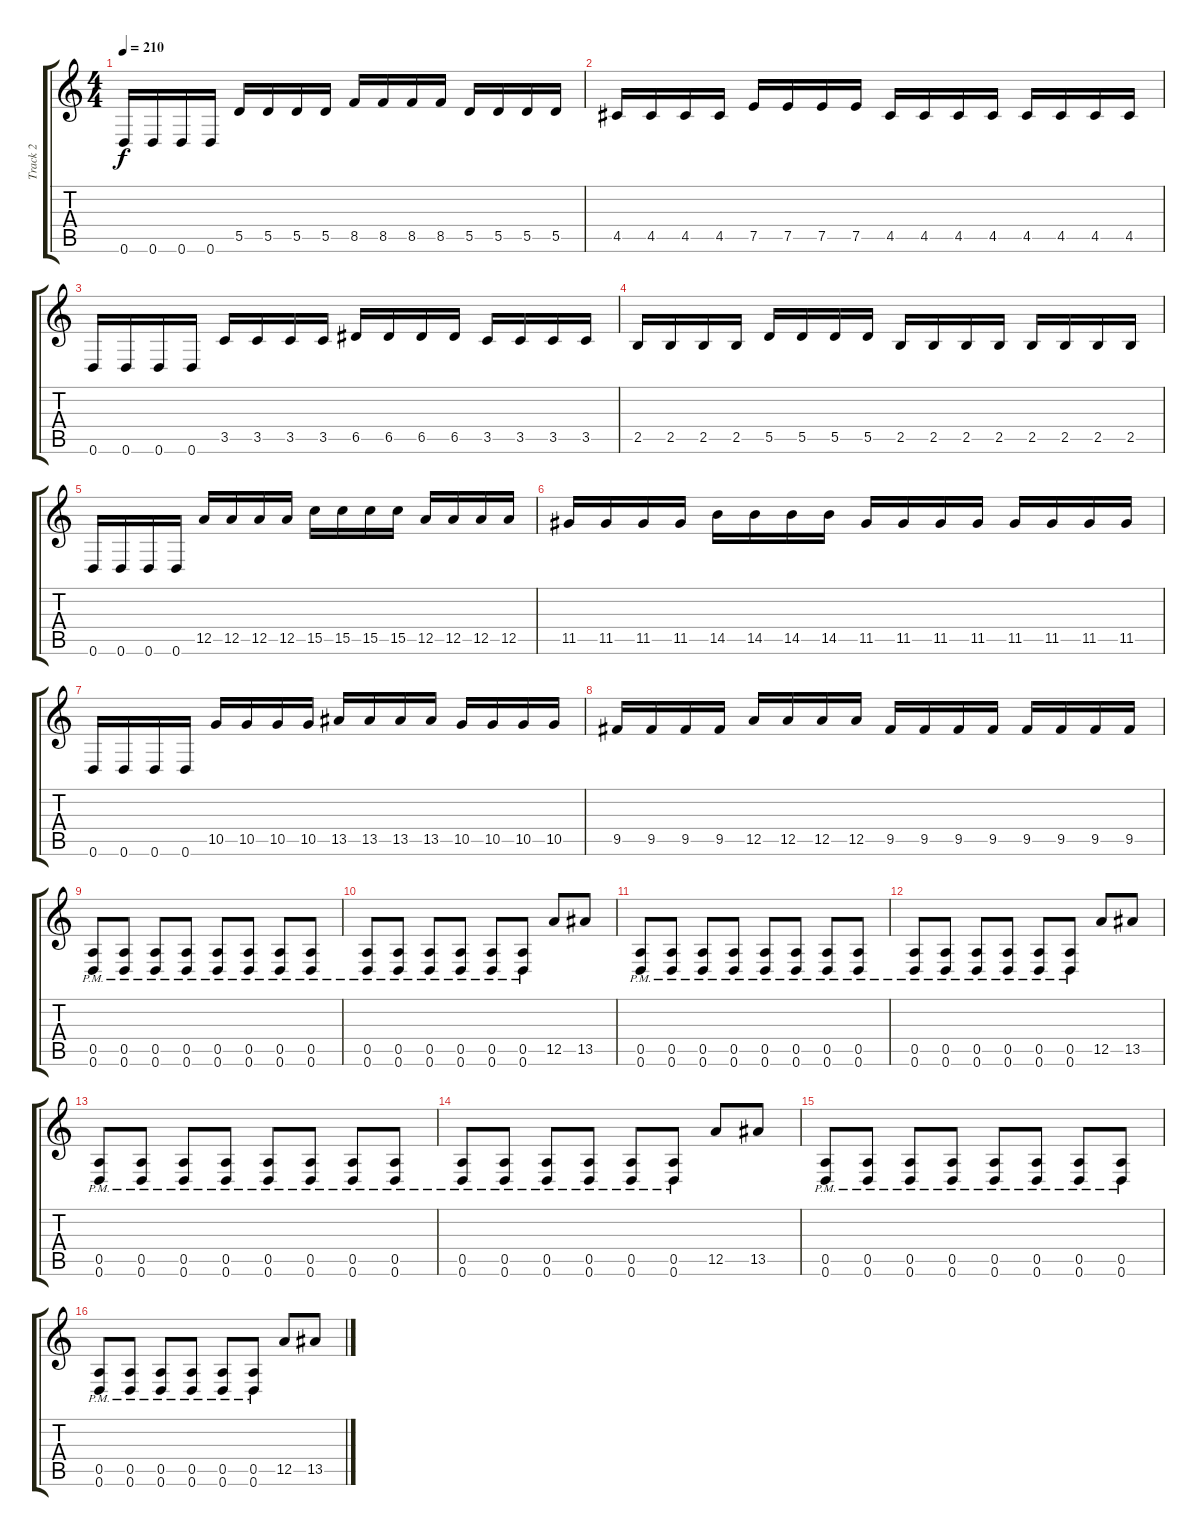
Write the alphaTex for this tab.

\track ("Track 2" "Track 2") {instrument distortionguitar}
\staff {score tabs}
\tuning (E4 B3 G3 D3 A2 D2) {hide}
\ts (4 4)
\tempo 210
\clef g2
\ks c
0.6.16{dy f} 0.6.16 0.6.16 0.6.16 5.5.16 5.5.16 5.5.16 5.5.16 8.5.16 8.5.16 8.5.16 8.5.16 5.5.16 5.5.16 5.5.16 5.5.16 |
4.5.16 4.5.16 4.5.16 4.5.16 7.5.16 7.5.16 7.5.16 7.5.16 4.5.16 4.5.16 4.5.16 4.5.16 4.5.16 4.5.16 4.5.16 4.5.16 |
0.6.16 0.6.16 0.6.16 0.6.16 3.5.16 3.5.16 3.5.16 3.5.16 6.5.16 6.5.16 6.5.16 6.5.16 3.5.16 3.5.16 3.5.16 3.5.16 |
2.5.16 2.5.16 2.5.16 2.5.16 5.5.16 5.5.16 5.5.16 5.5.16 2.5.16 2.5.16 2.5.16 2.5.16 2.5.16 2.5.16 2.5.16 2.5.16 |
0.6.16 0.6.16 0.6.16 0.6.16 12.5.16 12.5.16 12.5.16 12.5.16 15.5.16 15.5.16 15.5.16 15.5.16 12.5.16 12.5.16 12.5.16 12.5.16 |
11.5.16 11.5.16 11.5.16 11.5.16 14.5.16 14.5.16 14.5.16 14.5.16 11.5.16 11.5.16 11.5.16 11.5.16 11.5.16 11.5.16 11.5.16 11.5.16 |
0.6.16 0.6.16 0.6.16 0.6.16 10.5.16 10.5.16 10.5.16 10.5.16 13.5.16 13.5.16 13.5.16 13.5.16 10.5.16 10.5.16 10.5.16 10.5.16 |
9.5.16 9.5.16 9.5.16 9.5.16 12.5.16 12.5.16 12.5.16 12.5.16 9.5.16 9.5.16 9.5.16 9.5.16 9.5.16 9.5.16 9.5.16 9.5.16 |
(0.5{pm} 0.6{pm}).8 (0.5{pm} 0.6{pm}).8 (0.5{pm} 0.6{pm}).8 (0.5{pm} 0.6{pm}).8 (0.5{pm} 0.6{pm}).8 (0.5{pm} 0.6{pm}).8 (0.5{pm} 0.6{pm}).8 (0.5{pm} 0.6{pm}).8 |
(0.5{pm} 0.6{pm}).8 (0.5{pm} 0.6{pm}).8 (0.5{pm} 0.6{pm}).8 (0.5{pm} 0.6{pm}).8 (0.5{pm} 0.6{pm}).8 (0.5{pm} 0.6{pm}).8 12.5.8 13.5.8 |
(0.5{pm} 0.6{pm}).8 (0.5{pm} 0.6{pm}).8 (0.5{pm} 0.6{pm}).8 (0.5{pm} 0.6{pm}).8 (0.5{pm} 0.6{pm}).8 (0.5{pm} 0.6{pm}).8 (0.5{pm} 0.6{pm}).8 (0.5{pm} 0.6{pm}).8 |
(0.5{pm} 0.6{pm}).8 (0.5{pm} 0.6{pm}).8 (0.5{pm} 0.6{pm}).8 (0.5{pm} 0.6{pm}).8 (0.5{pm} 0.6{pm}).8 (0.5{pm} 0.6{pm}).8 12.5.8 13.5.8 |
(0.5{pm} 0.6{pm}).8 (0.5{pm} 0.6{pm}).8 (0.5{pm} 0.6{pm}).8 (0.5{pm} 0.6{pm}).8 (0.5{pm} 0.6{pm}).8 (0.5{pm} 0.6{pm}).8 (0.5{pm} 0.6{pm}).8 (0.5{pm} 0.6{pm}).8 |
(0.5{pm} 0.6{pm}).8 (0.5{pm} 0.6{pm}).8 (0.5{pm} 0.6{pm}).8 (0.5{pm} 0.6{pm}).8 (0.5{pm} 0.6{pm}).8 (0.5{pm} 0.6{pm}).8 12.5.8 13.5.8 |
(0.5{pm} 0.6{pm}).8 (0.5{pm} 0.6{pm}).8 (0.5{pm} 0.6{pm}).8 (0.5{pm} 0.6{pm}).8 (0.5{pm} 0.6{pm}).8 (0.5{pm} 0.6{pm}).8 (0.5{pm} 0.6{pm}).8 (0.5{pm} 0.6{pm}).8 |
(0.5{pm} 0.6{pm}).8 (0.5{pm} 0.6{pm}).8 (0.5{pm} 0.6{pm}).8 (0.5{pm} 0.6{pm}).8 (0.5{pm} 0.6{pm}).8 (0.5{pm} 0.6{pm}).8 12.5.8 13.5.8
